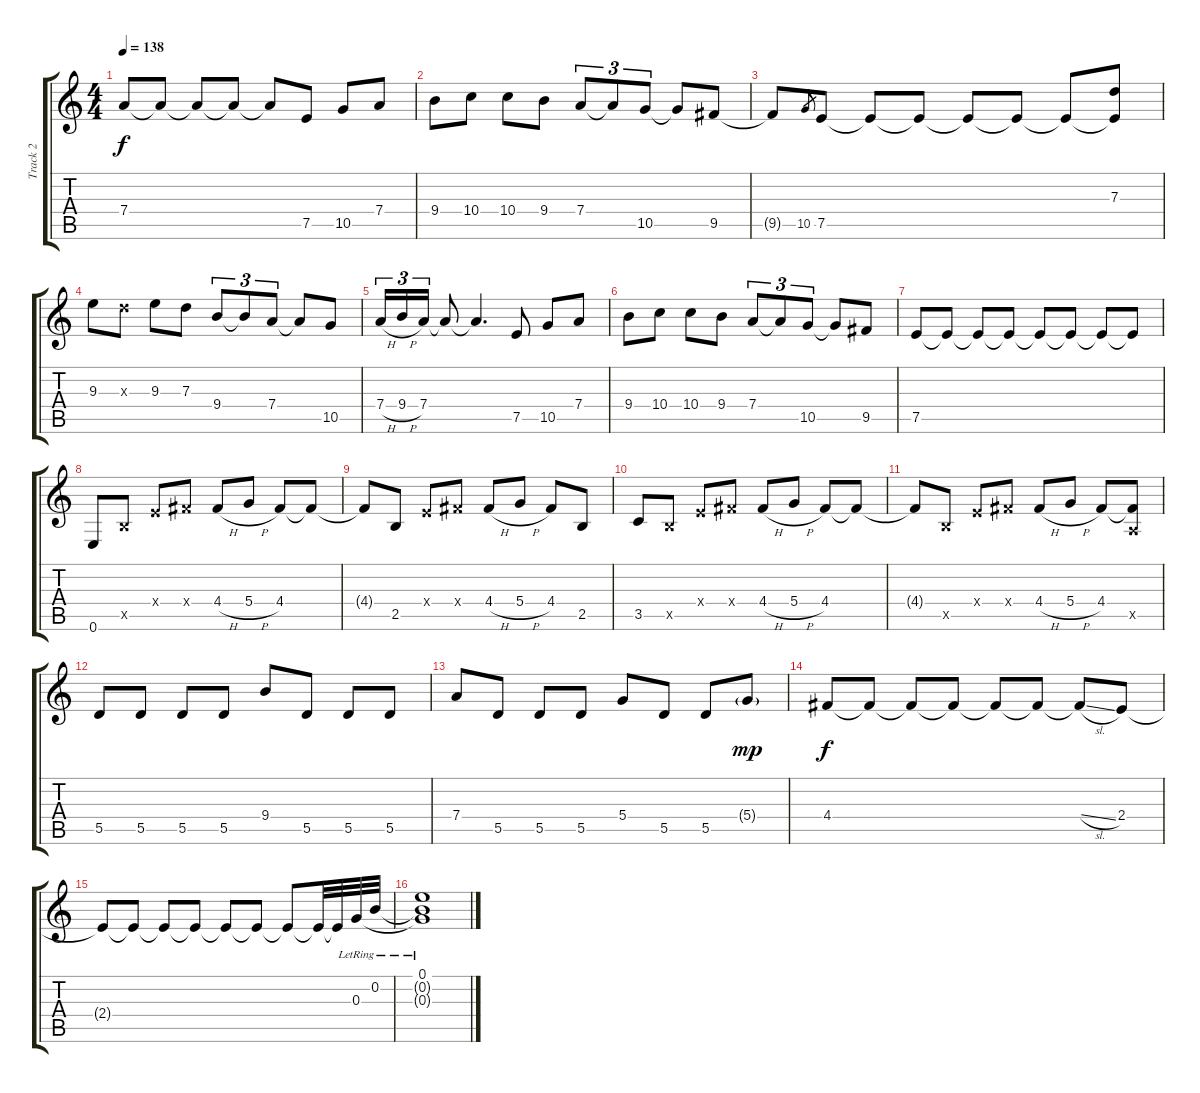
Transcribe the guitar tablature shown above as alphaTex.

\track ("Track 2" "Track 2") {instrument acousticguitarsteel}
\staff {score tabs}
\tuning (E4 B3 G3 D3 A2 E2) {hide}
\ts (4 4)
\tempo 138
\clef g2
\ks c
7.4.8{dy f} 7.4{t}.8 7.4{t}.8 7.4{t}.8 7.4{t}.8 7.5.8 10.5.8 7.4.8 |
9.4.8 10.4.8 10.4.8 9.4.8 7.4.8{tu (3 2)} 7.4{t}.8{tu (3 2)} 10.5.8{tu (3 2)} 10.5{t}.8 9.5.8 |
9.5{t}.8 10.5.8{gr} 7.5.8 7.5{t}.8 7.5{t}.8 7.5{t}.8 7.5{t}.8 7.5{t}.8 (7.3 7.5{t}).8 |
9.3.8 7.3{x}.8 9.3.8 7.3.8 9.4.8{tu (3 2)} 9.4{t}.8{tu (3 2)} 7.4.8{tu (3 2)} 7.4{t}.8 10.5.8 |
7.4{h}.16{tu (3 2)} 9.4{h}.16{tu (3 2)} 7.4.16{tu (3 2)} 7.4{t}.8 7.4{t}.4{d} 7.5.8 10.5.8 7.4.8 |
9.4.8 10.4.8 10.4.8 9.4.8 7.4.8{tu (3 2)} 7.4{t}.8{tu (3 2)} 10.5.8{tu (3 2)} 10.5{t}.8 9.5.8 |
7.5.8 7.5{t}.8 7.5{t}.8 7.5{t}.8 7.5{t}.8 7.5{t}.8 7.5{t}.8 7.5{t}.8 |
0.6.8 2.5{x}.8 2.4{x}.8 4.4{x}.8 4.4{h}.8 5.4{h}.8 4.4.8 4.4{t}.8 |
4.4{t}.8 2.5.8 2.4{x}.8 4.4{x}.8 4.4{h}.8 5.4{h}.8 4.4.8 2.5.8 |
3.5.8 2.5{x}.8 2.4{x}.8 4.4{x}.8 4.4{h}.8 5.4{h}.8 4.4.8 4.4{t}.8 |
4.4{t}.8 2.5{x}.8 2.4{x}.8 4.4{x}.8 4.4{h}.8 5.4{h}.8 4.4.8 (4.4{t} 0.5{x}).8 |
5.5.8 5.5.8 5.5.8 5.5.8 9.4.8 5.5.8 5.5.8 5.5.8 |
7.4.8 5.5.8 5.5.8 5.5.8 5.4.8 5.5.8 5.5.8 5.4{g}.8{dy mp} |
4.4.8{dy f} 4.4{t}.8 4.4{t}.8 4.4{t}.8 4.4{t}.8 4.4{t}.8 4.4{sl t}.8 2.4.8 |
2.4{t}.8 2.4{t}.8 2.4{t}.8 2.4{t}.8 2.4{t}.8 2.4{t}.8 2.4{t}.8{volume 6 instrument acousticguitarsteel} 2.4{t}.32 2.4{t}.32 0.3{lr}.32 0.2{lr}.32 |
(0.1{lr} 0.2{t} 0.3{t}).1
